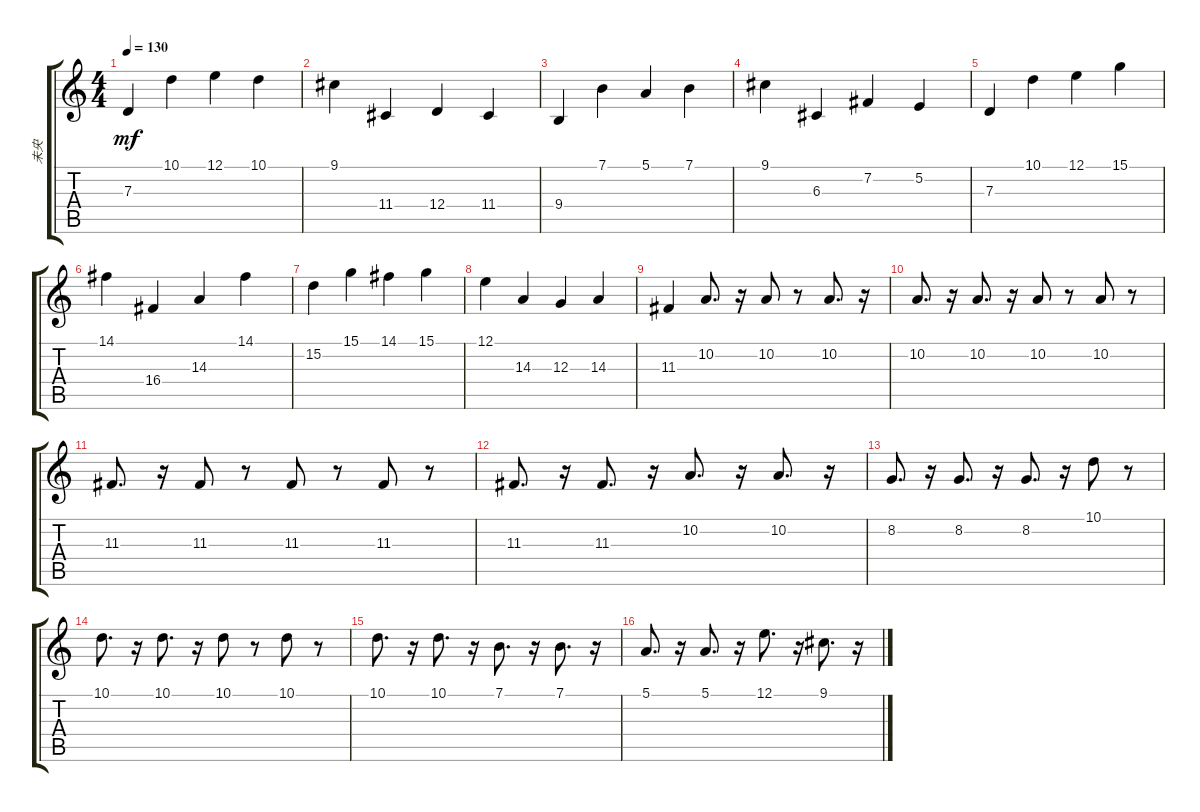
\track ("未央" "未央") {instrument churchorgan}
\staff {score tabs}
\tuning (E4 B3 G3 D3 A2 E2) {hide}
\ts (4 4)
\tempo 130
\clef g2
\ks c
7.3.4{dy mf} 10.1.4 12.1.4 10.1.4 |
9.1.4 11.4.4 12.4.4 11.4.4 |
9.4.4 7.1.4 5.1.4 7.1.4 |
9.1.4 6.3.4 7.2.4 5.2.4 |
7.3.4 10.1.4 12.1.4 15.1.4 |
14.1.4 16.4.4 14.3.4 14.1.4 |
15.2.4 15.1.4 14.1.4 15.1.4 |
12.1.4 14.3.4 12.3.4 14.3.4 |
11.3.4 10.2.8{d} r.16 10.2.8 r.8 10.2.8{d} r.16 |
10.2.8{d} r.16 10.2.8{d} r.16 10.2.8 r.8 10.2.8 r.8 |
11.3.8{d} r.16 11.3.8 r.8 11.3.8 r.8 11.3.8 r.8 |
11.3.8{d} r.16 11.3.8{d} r.16 10.2.8{d} r.16 10.2.8{d} r.16 |
8.2.8{d} r.16 8.2.8{d} r.16 8.2.8{d} r.16 10.1.8 r.8 |
10.1.8{d} r.16 10.1.8{d} r.16 10.1.8 r.8 10.1.8 r.8 |
10.1.8{d} r.16 10.1.8{d} r.16 7.1.8{d} r.16 7.1.8{d} r.16 |
5.1.8{d} r.16 5.1.8{d} r.16 12.1.8{d} r.16 9.1.8{d} r.16
